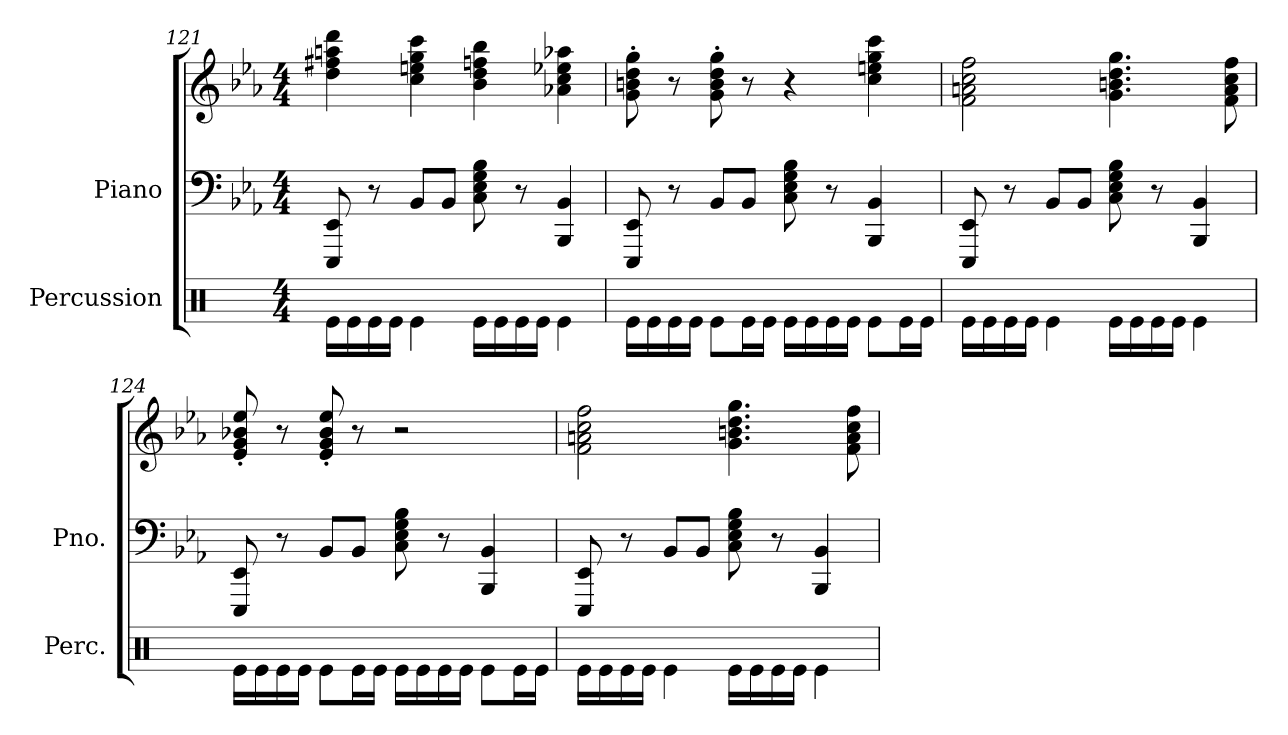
**kern	**kern	**kern
*part2	*part1	*part1
*staff3	*staff2	*staff1
*I"Percussion	*I"Piano	*
*I'Perc.	*I'Pno.	*
*clefX	*clefF4	*clefG2
*k[]	*k[b-e-a-]	*k[b-e-a-]
*	*E-:	*E-:
*M4/4	*M4/4	*M4/4
=121	=121	=121
16Re\LL	8EEE-/ 8EE-/	4dd\ 4ff#X\ 4aan\ 4ddd\
16Re\	.	.
16Re\	8r	.
16Re\JJ	.	.
4Re\	8BB-/L	4cc\ 4een\ 4gg\ 4ccc\
.	8BB-/J	.
16Re\LL	8C\ 8E-\ 8G\ 8B-\	4b-\ 4dd\ 4ffn\ 4bb-\
16Re\	.	.
16Re\	8r	.
16Re\JJ	.	.
4Re\	4BBB-/ 4BB-/	4a-X\ 4cc\ 4ee-X\ 4aa-X\
=122	=122	=122
16Re\LL	8EEE-/ 8EE-/	8g\' 8bn\' 8dd\' 8gg\'
16Re\	.	.
16Re\	8r	8r
16Re\JJ	.	.
8Re\L	8BB-/L	8g\' 8b\' 8dd\' 8gg\'
16Re\L	8BB-/J	8r
16Re\JJ	.	.
16Re\LL	8C\ 8E-\ 8G\ 8B-\	4r
16Re\	.	.
16Re\	8r	.
16Re\JJ	.	.
8Re\L	4BBB-/ 4BB-/	4cc\ 4een\ 4gg\ 4ccc\
16Re\L	.	.
16Re\JJ	.	.
=123	=123	=123
16Re\LL	8EEE-/ 8EE-/	2f\ 2an\ 2cc\ 2ff\
16Re\	.	.
16Re\	8r	.
16Re\JJ	.	.
4Re\	8BB-/L	.
.	8BB-/J	.
16Re\LL	8C\ 8E-\ 8G\ 8B-\	4.g\ 4.bn\ 4.dd\ 4.gg\
16Re\	.	.
16Re\	8r	.
16Re\JJ	.	.
4Re\	4BBB-/ 4BB-/	.
.	.	8f\ 8a\ 8cc\ 8ff\
=124	=124	=124
16Re\LL	8EEE-/ 8EE-/	8e-/' 8g/' 8b-X/' 8ee-/'
16Re\	.	.
16Re\	8r	8r
16Re\JJ	.	.
8Re\L	8BB-/L	8e-/' 8g/' 8b-/' 8ee-/'
16Re\L	8BB-/J	8r
16Re\JJ	.	.
16Re\LL	8C\ 8E-\ 8G\ 8B-\	2r
16Re\	.	.
16Re\	8r	.
16Re\JJ	.	.
8Re\L	4BBB-/ 4BB-/	.
16Re\L	.	.
16Re\JJ	.	.
!!LO:PB:g=z
=125	=125	=125
16Re\LL	8EEE-/ 8EE-/	2f\ 2an\ 2cc\ 2ff\
16Re\	.	.
16Re\	8r	.
16Re\JJ	.	.
4Re\	8BB-/L	.
.	8BB-/J	.
16Re\LL	8C\ 8E-\ 8G\ 8B-\	4.g\ 4.bn\ 4.dd\ 4.gg\
16Re\	.	.
16Re\	8r	.
16Re\JJ	.	.
4Re\	4BBB-/ 4BB-/	.
.	.	8f\ 8a\ 8cc\ 8ff\
=	=	=
*-	*-	*-
